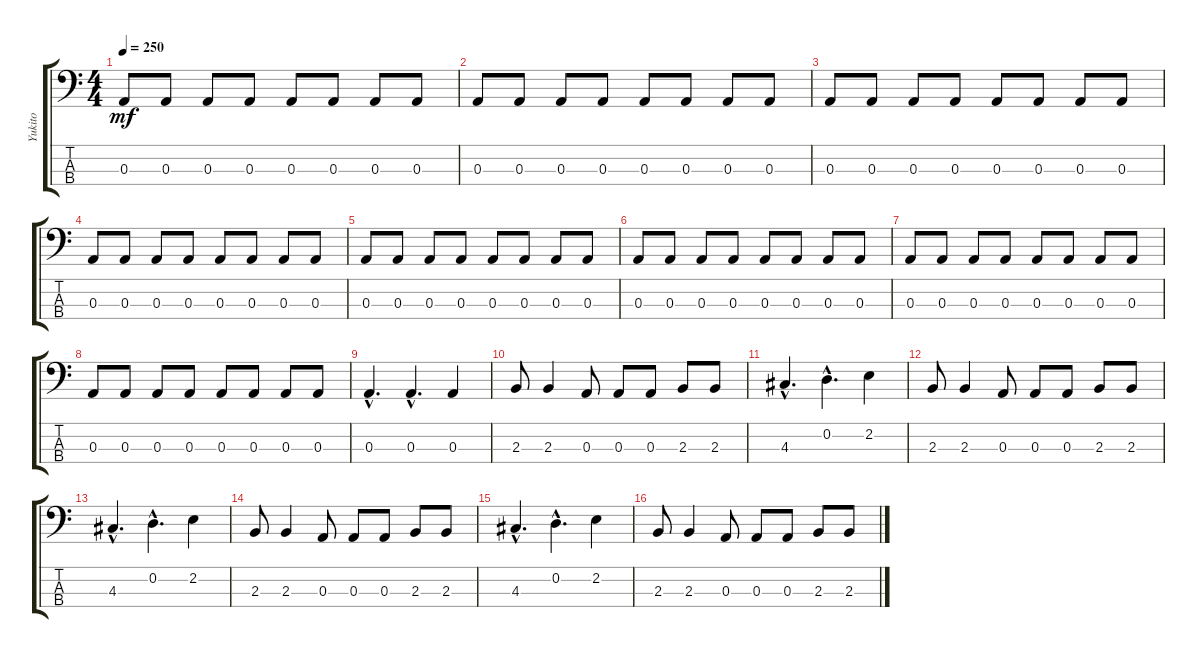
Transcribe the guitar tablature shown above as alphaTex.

\track ("Yukito" "Yukito") {instrument electricbassfinger}
\staff {score tabs}
\tuning (G2 D2 A1 E1) {hide}
\ts (4 4)
\tempo 250
\clef f4
\ks c
0.3.8{dy mf} 0.3.8 0.3.8 0.3.8 0.3.8 0.3.8 0.3.8 0.3.8 |
0.3.8 0.3.8 0.3.8 0.3.8 0.3.8 0.3.8 0.3.8 0.3.8 |
0.3.8 0.3.8 0.3.8 0.3.8 0.3.8 0.3.8 0.3.8 0.3.8 |
0.3.8 0.3.8 0.3.8 0.3.8 0.3.8 0.3.8 0.3.8 0.3.8 |
0.3.8 0.3.8 0.3.8 0.3.8 0.3.8 0.3.8 0.3.8 0.3.8 |
0.3.8 0.3.8 0.3.8 0.3.8 0.3.8 0.3.8 0.3.8 0.3.8 |
0.3.8 0.3.8 0.3.8 0.3.8 0.3.8 0.3.8 0.3.8 0.3.8 |
0.3.8 0.3.8 0.3.8 0.3.8 0.3.8 0.3.8 0.3.8 0.3.8 |
0.3{hac}.4{d} 0.3{hac}.4{d} 0.3.4 |
2.3.8 2.3.4 0.3.8 0.3.8 0.3.8 2.3.8 2.3.8 |
4.3{hac}.4{d} 0.2{hac}.4{d} 2.2.4 |
2.3.8 2.3.4 0.3.8 0.3.8 0.3.8 2.3.8 2.3.8 |
4.3{hac}.4{d} 0.2{hac}.4{d} 2.2.4 |
2.3.8 2.3.4 0.3.8 0.3.8 0.3.8 2.3.8 2.3.8 |
4.3{hac}.4{d} 0.2{hac}.4{d} 2.2.4 |
2.3.8 2.3.4 0.3.8 0.3.8 0.3.8 2.3.8 2.3.8
